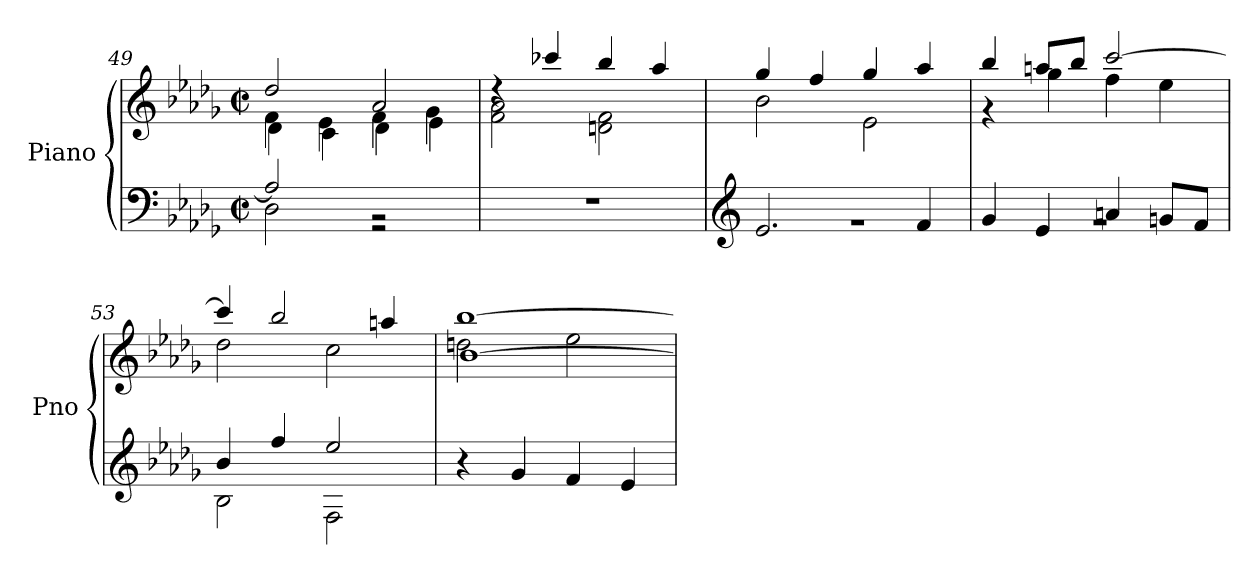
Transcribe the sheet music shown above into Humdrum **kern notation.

**kern	**kern
*part1	*part1
*staff2	*staff1
*I"Piano	*
*I'Pno	*
*clefF4	*clefG2
*k[b-e-a-d-g-]	*k[b-e-a-d-g-]
*M4/4	*M4/4
*met(c|)	*met(c|)
=49	=49
*^	*^
*	*	*	*^
2A-/]	2D-\	2dd-/	4f\	4d-\
.	.	.	4e-\	4c\
2rGG	2r	2a-/	4f\	4d-\
.	.	.	4g-\	4e-\
*v	*v	*	*	*
*	*	*v	*v
!!LO:PB:g=z
=50	=50	=50
1r	4rdd	2f\ 2a-\
.	4ccc-X/	.
.	4bb-/	2dn\ 2f\
.	4aa-/	.
=51	=51	=51
*clefG2	*	*
*^	*	*
2.e-/	1rg	4gg-/	2b-\
.	.	4ff/	.
.	.	4gg-/	2e-\
4f/	.	4aa-/	.
=52	=52	=52	=52
4g-/	1rg	4bb-/	4r
4e-/	.	8aan/L	4gg-\
.	.	8bb-/J	.
4an/	.	[2ccc/	4ff\
8gn/L	.	.	4ee-\
8f/J	.	.	.
=53	=53	=53	=53
4b-/	2B-\	4ccc/]	2dd-\
4ff/	.	2bb-/	.
2ee-/	2F\	.	2cc\
.	.	4aan/	.
*v	*v	*	*
=54	=54	=54
*	*	*^
4r	[1bb-	2ddn\	[1b-
4g-/	.	.	.
4f/	.	2ee-\	.
4e-/	.	.	.
*	*v	*v	*v
=	=
*-	*-
